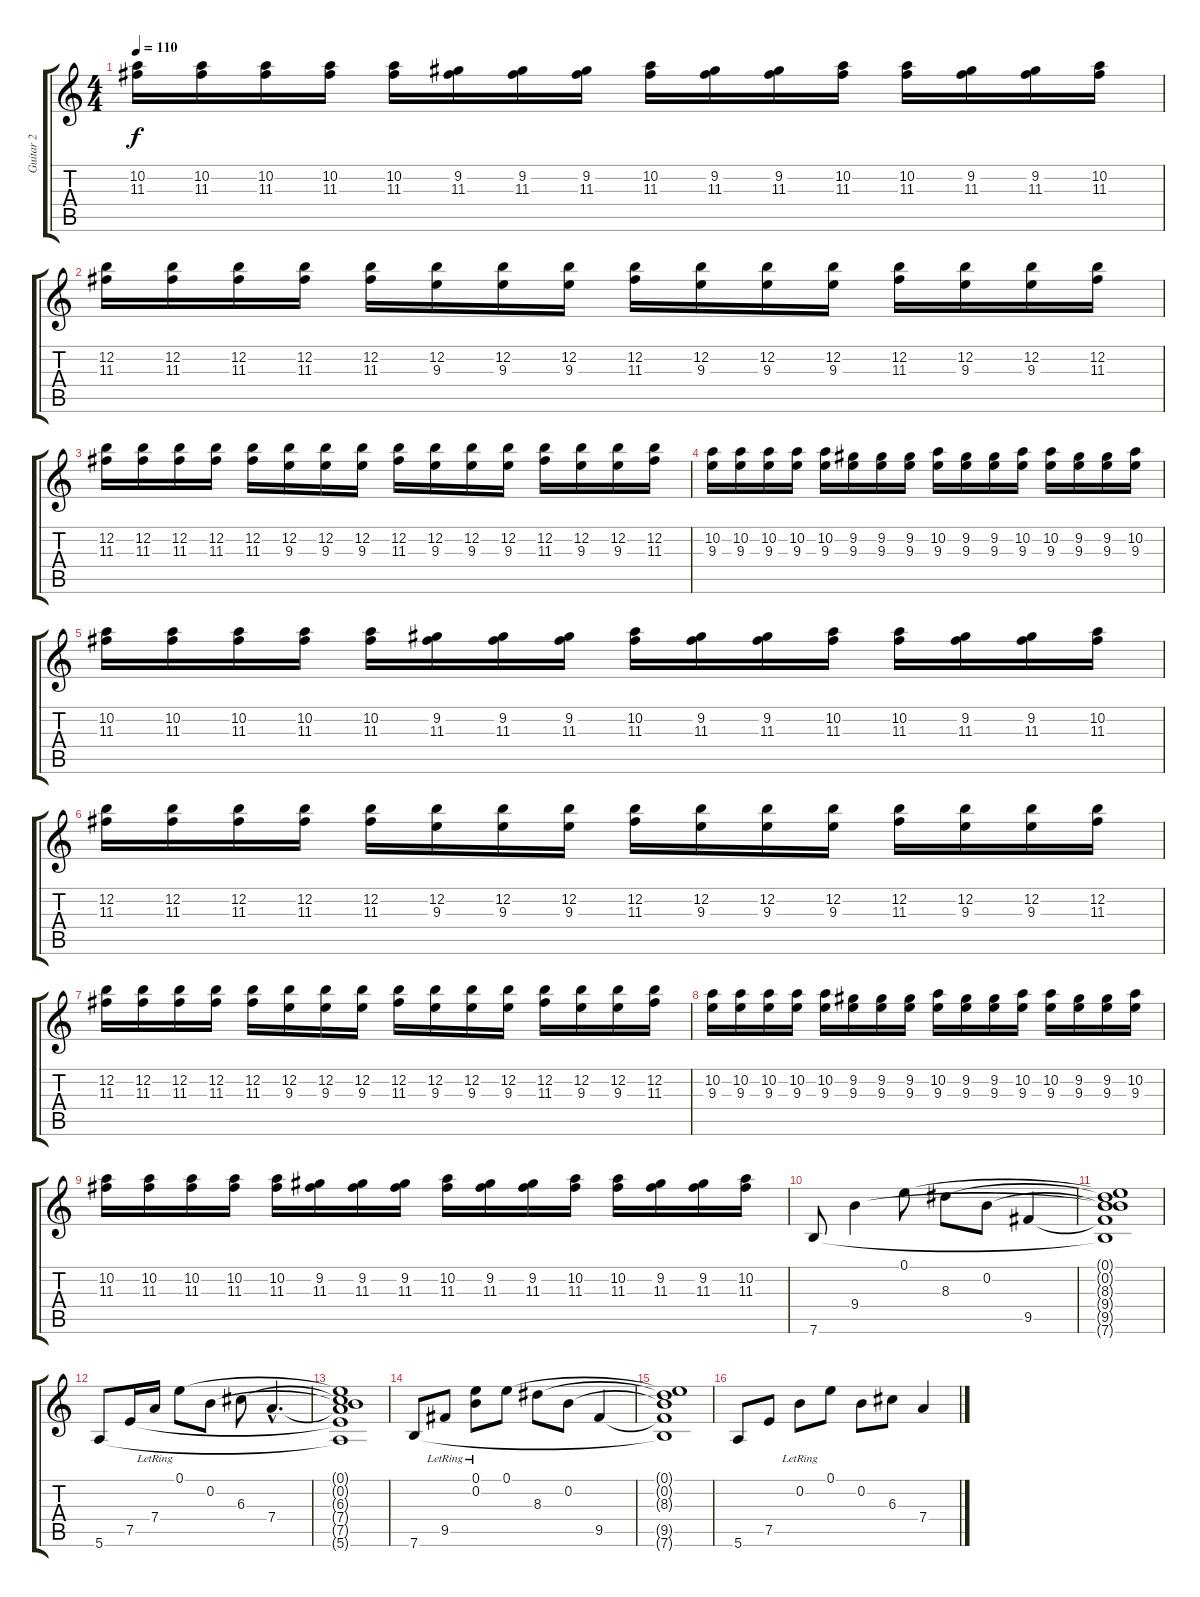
\track ("Guitar 2" "Guitar 2") {instrument electricguitarclean}
\staff {score tabs}
\tuning (E4 B3 G3 D3 A2 E2) {hide}
\ts (4 4)
\tempo 110
\clef g2
\ks c
(10.2 11.3).16{dy f} (10.2 11.3).16 (10.2 11.3).16 (10.2 11.3).16 (10.2 11.3).16 (9.2 11.3).16 (9.2 11.3).16 (9.2 11.3).16 (10.2 11.3).16 (9.2 11.3).16 (9.2 11.3).16 (10.2 11.3).16 (10.2 11.3).16 (9.2 11.3).16 (9.2 11.3).16 (10.2 11.3).16 |
(12.2 11.3).16 (12.2 11.3).16 (12.2 11.3).16 (12.2 11.3).16 (12.2 11.3).16 (12.2 9.3).16 (12.2 9.3).16 (12.2 9.3).16 (12.2 11.3).16 (12.2 9.3).16 (12.2 9.3).16 (12.2 9.3).16 (12.2 11.3).16 (12.2 9.3).16 (12.2 9.3).16 (12.2 11.3).16 |
(12.2 11.3).16 (12.2 11.3).16 (12.2 11.3).16 (12.2 11.3).16 (12.2 11.3).16 (12.2 9.3).16 (12.2 9.3).16 (12.2 9.3).16 (12.2 11.3).16 (12.2 9.3).16 (12.2 9.3).16 (12.2 9.3).16 (12.2 11.3).16 (12.2 9.3).16 (12.2 9.3).16 (12.2 11.3).16 |
(10.2 9.3).16 (10.2 9.3).16 (10.2 9.3).16 (10.2 9.3).16 (10.2 9.3).16 (9.2 9.3).16 (9.2 9.3).16 (9.2 9.3).16 (10.2 9.3).16 (9.2 9.3).16 (9.2 9.3).16 (10.2 9.3).16 (10.2 9.3).16 (9.2 9.3).16 (9.2 9.3).16 (10.2 9.3).16 |
(10.2 11.3).16 (10.2 11.3).16 (10.2 11.3).16 (10.2 11.3).16 (10.2 11.3).16 (9.2 11.3).16 (9.2 11.3).16 (9.2 11.3).16 (10.2 11.3).16 (9.2 11.3).16 (9.2 11.3).16 (10.2 11.3).16 (10.2 11.3).16 (9.2 11.3).16 (9.2 11.3).16 (10.2 11.3).16 |
(12.2 11.3).16 (12.2 11.3).16 (12.2 11.3).16 (12.2 11.3).16 (12.2 11.3).16 (12.2 9.3).16 (12.2 9.3).16 (12.2 9.3).16 (12.2 11.3).16 (12.2 9.3).16 (12.2 9.3).16 (12.2 9.3).16 (12.2 11.3).16 (12.2 9.3).16 (12.2 9.3).16 (12.2 11.3).16 |
(12.2 11.3).16 (12.2 11.3).16 (12.2 11.3).16 (12.2 11.3).16 (12.2 11.3).16 (12.2 9.3).16 (12.2 9.3).16 (12.2 9.3).16 (12.2 11.3).16 (12.2 9.3).16 (12.2 9.3).16 (12.2 9.3).16 (12.2 11.3).16 (12.2 9.3).16 (12.2 9.3).16 (12.2 11.3).16 |
(10.2 9.3).16 (10.2 9.3).16 (10.2 9.3).16 (10.2 9.3).16 (10.2 9.3).16 (9.2 9.3).16 (9.2 9.3).16 (9.2 9.3).16 (10.2 9.3).16 (9.2 9.3).16 (9.2 9.3).16 (10.2 9.3).16 (10.2 9.3).16 (9.2 9.3).16 (9.2 9.3).16 (10.2 9.3).16 |
(10.2 11.3).16 (10.2 11.3).16 (10.2 11.3).16 (10.2 11.3).16 (10.2 11.3).16 (9.2 11.3).16 (9.2 11.3).16 (9.2 11.3).16 (10.2 11.3).16 (9.2 11.3).16 (9.2 11.3).16 (10.2 11.3).16 (10.2 11.3).16 (9.2 11.3).16 (9.2 11.3).16 (10.2 11.3).16 |
7.6.8 9.4.4 0.1.8 8.3.8 0.2.8 9.5.4 |
(0.1{t} 0.2{t} 8.3{t} 9.4{t} 9.5{t} 7.6{t}).1 |
5.6.8 7.5.16 7.4{lr}.16 0.1.8 0.2.8 6.3.8 7.4{hac}.4{d} |
(0.1{t} 0.2{t} 6.3{t} 7.4{t} 7.5{t} 5.6{t}).1 |
7.6.8 9.5{lr}.8 (0.1 0.2{lr}).8 0.1.8 8.3.8 0.2.8 9.5.4 |
(0.1{t} 0.2{t} 8.3{t} 9.5{t} 7.6{t}).1 |
5.6.8 7.5.8 0.2{lr}.8 0.1.8 0.2.8 6.3.8 7.4.4
